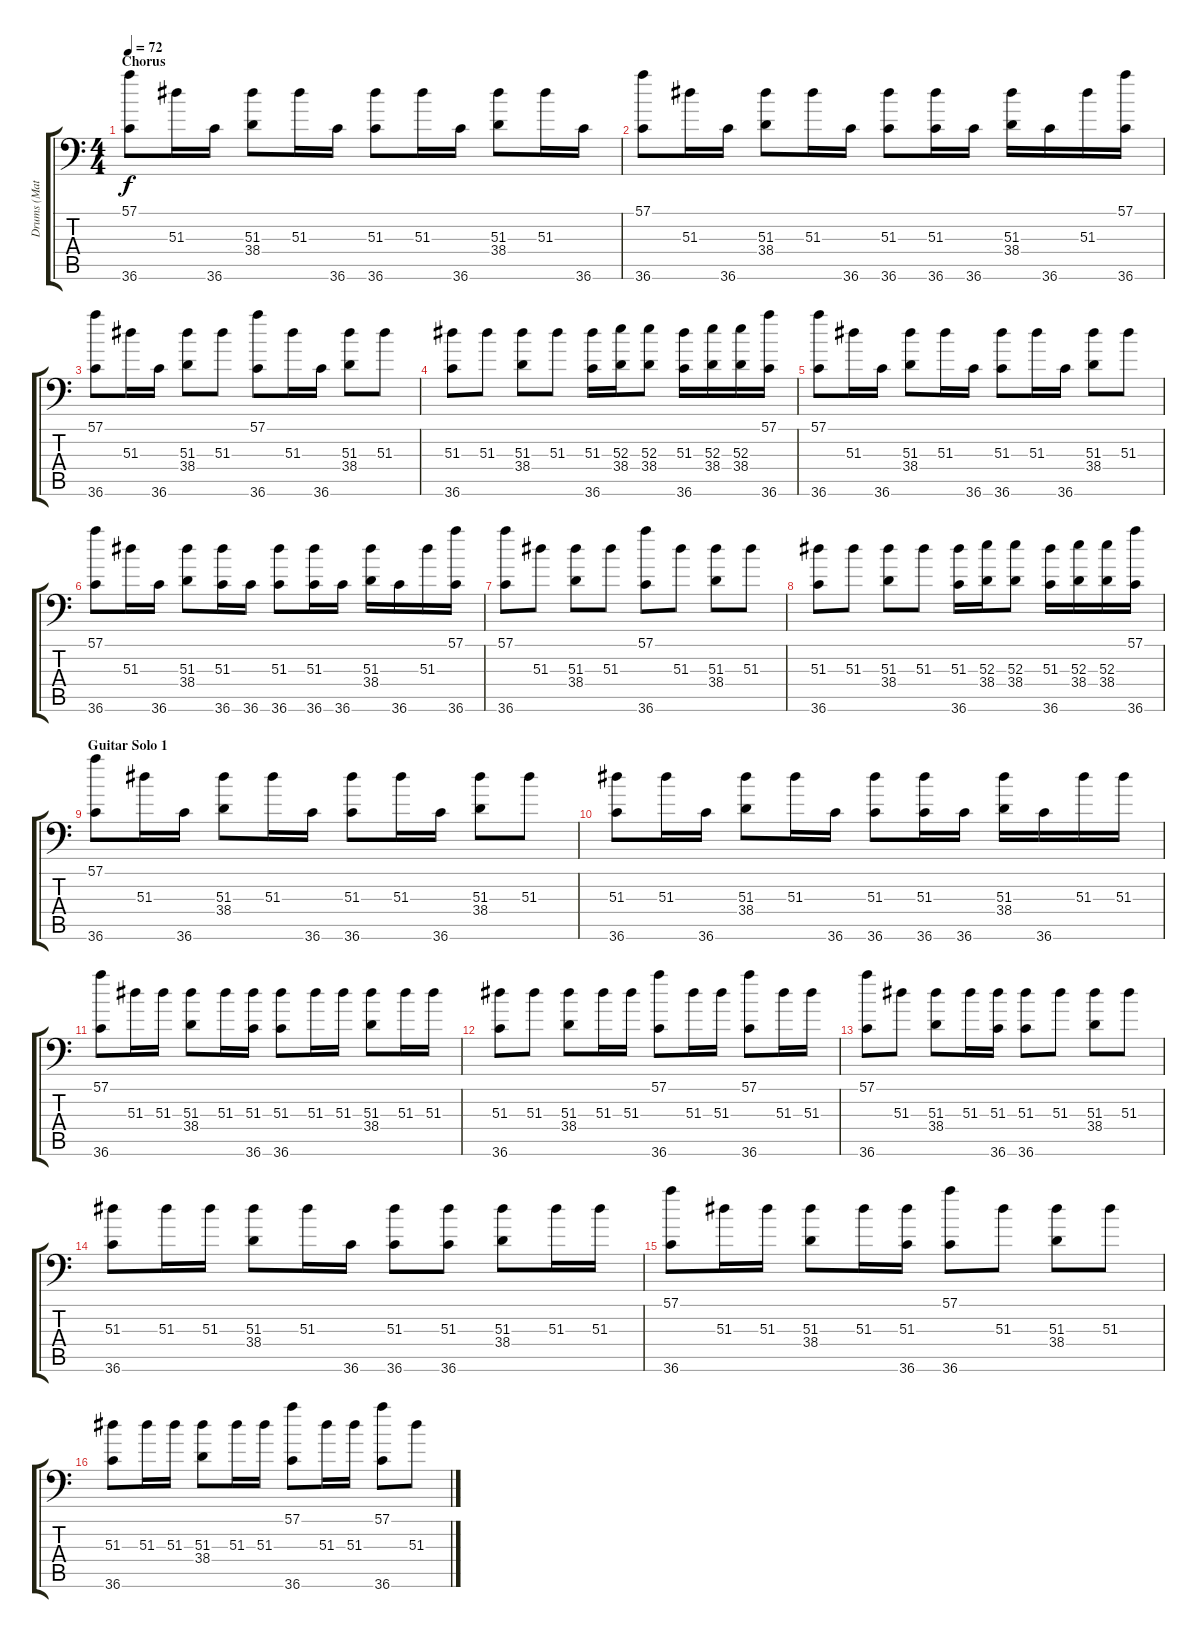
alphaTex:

\track ("Drums (Matt)" "Drums (Mat") {instrument acousticgrandpiano}
\staff {score tabs}
\tuning (C-1 C-1 C-1 C-1 C-1 C-1) {hide}
\ts (4 4)
\section ("" "Chorus")
\tempo 72
\clef f4
\ks c
(57.1 36.6).8{dy f} 51.3.16 36.6.16 (51.3 38.4).8 51.3.16 36.6.16 (51.3 36.6).8 51.3.16 36.6.16 (51.3 38.4).8 51.3.16 36.6.16 |
(57.1 36.6).8 51.3.16 36.6.16 (51.3 38.4).8 51.3.16 36.6.16 (51.3 36.6).8 (51.3 36.6).16 36.6.16 (51.3 38.4).16 36.6.16 51.3.16 (57.1 36.6).16 |
(57.1 36.6).8 51.3.16 36.6.16 (51.3 38.4).8 51.3.8 (57.1 36.6).8 51.3.16 36.6.16 (51.3 38.4).8 51.3.8 |
(51.3 36.6).8 51.3.8 (51.3 38.4).8 51.3.8 (51.3 36.6).16 (52.3 38.4).16 (52.3 38.4).8 (51.3 36.6).16 (52.3 38.4).16 (52.3 38.4).16 (57.1 36.6).16 |
(57.1 36.6).8 51.3.16 36.6.16 (51.3 38.4).8 51.3.16 36.6.16 (51.3 36.6).8 51.3.16 36.6.16 (51.3 38.4).8 51.3.8 |
(57.1 36.6).8 51.3.16 36.6.16 (51.3 38.4).8 (51.3 36.6).16 36.6.16 (51.3 36.6).8 (51.3 36.6).16 36.6.16 (51.3 38.4).16 36.6.16 51.3.16 (57.1 36.6).16 |
(57.1 36.6).8 51.3.8 (51.3 38.4).8 51.3.8 (57.1 36.6).8 51.3.8 (51.3 38.4).8 51.3.8 |
(51.3 36.6).8 51.3.8 (51.3 38.4).8 51.3.8 (51.3 36.6).16 (52.3 38.4).16 (52.3 38.4).8 (51.3 36.6).16 (52.3 38.4).16 (52.3 38.4).16 (57.1 36.6).16 |
\section ("" "Guitar Solo 1")
(57.1 36.6).8 51.3.16 36.6.16 (51.3 38.4).8 51.3.16 36.6.16 (51.3 36.6).8 51.3.16 36.6.16 (51.3 38.4).8 51.3.8 |
(51.3 36.6).8 51.3.16 36.6.16 (51.3 38.4).8 51.3.16 36.6.16 (51.3 36.6).8 (51.3 36.6).16 36.6.16 (51.3 38.4).16 36.6.16 51.3.16 51.3.16 |
(57.1 36.6).8 51.3.16 51.3.16 (51.3 38.4).8 51.3.16 (51.3 36.6).16 (51.3 36.6).8 51.3.16 51.3.16 (51.3 38.4).8 51.3.16 51.3.16 |
(51.3 36.6).8 51.3.8 (51.3 38.4).8 51.3.16 51.3.16 (57.1 36.6).8 51.3.16 51.3.16 (57.1 36.6).8 51.3.16 51.3.16 |
(57.1 36.6).8 51.3.8 (51.3 38.4).8 51.3.16 (51.3 36.6).16 (51.3 36.6).8 51.3.8 (51.3 38.4).8 51.3.8 |
(51.3 36.6).8 51.3.16 51.3.16 (51.3 38.4).8 51.3.16 36.6.16 (51.3 36.6).8 (51.3 36.6).8 (51.3 38.4).8 51.3.16 51.3.16 |
(57.1 36.6).8 51.3.16 51.3.16 (51.3 38.4).8 51.3.16 (51.3 36.6).16 (57.1 36.6).8 51.3.8 (51.3 38.4).8 51.3.8 |
(51.3 36.6).8 51.3.16 51.3.16 (51.3 38.4).8 51.3.16 51.3.16 (57.1 36.6).8 51.3.16 51.3.16 (57.1 36.6).8 51.3.8
